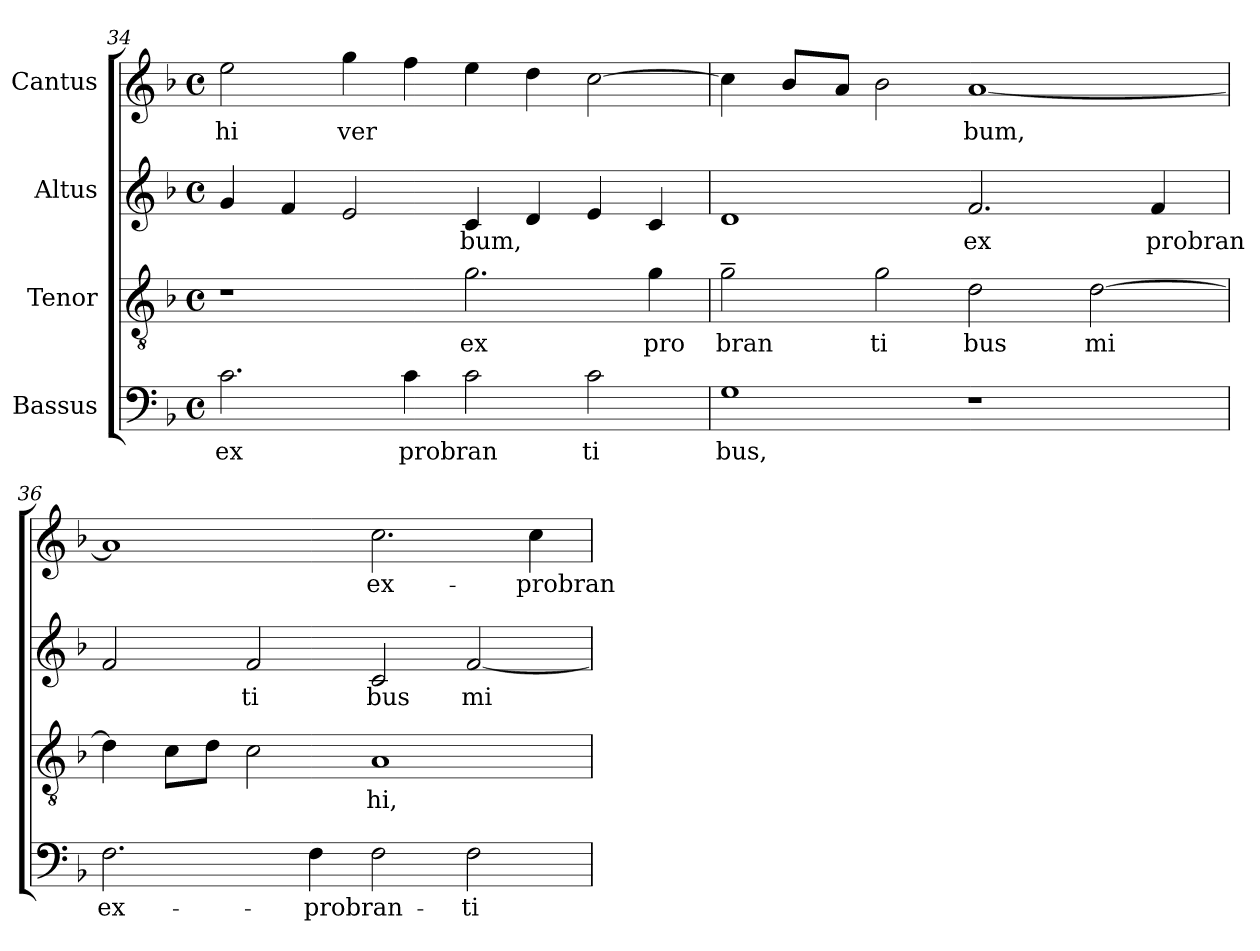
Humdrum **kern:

**kern	**text	**kern	**text	**kern	**text	**kern	**text
*part4	*part4	*part3	*part3	*part2	*part2	*part1	*part1
*staff4	*staff4	*staff3	*staff3	*staff2	*staff2	*staff1	*staff1
*I"Bassus	*	*I"Tenor	*	*I"Altus	*	*I"Cantus	*
*clefF4	*	*clefGv2	*	*clefG2	*	*clefG2	*
*k[b-]	*	*k[b-]	*	*k[b-]	*	*k[b-]	*
*F:	*	*F:	*	*F:	*	*F:	*
*M4/4	*	*M4/4	*	*M4/4	*	*M4/4	*
*met(c)	*	*met(c)	*	*met(c)	*	*met(c)	*
=34	=34	=34	=34	=34	=34	=34	=34
!	!LO:LY:b:cj	!	!	!	!	!	!LO:LY:b:cj
2.c\	ex	1r	.	4g/	.	2ee\	hi
.	.	.	.	4f/	.	.	.
!	!	!	!	!	!	!	!LO:LY:b
.	.	.	.	2e/	.	4gg\	ver
!	!LO:LY:b	!	!	!	!	!	!
4c\	probran	.	.	.	.	4ff\	.
!	!	!	!LO:LY:b:cj	!	!LO:LY:b	!	!
2c\	.	2.g\	ex	4c/	bum,	4ee\	.
.	.	.	.	4d/	.	4dd\	.
!	!LO:LY:b:cj	!	!	!	!	!	!
2c\	ti	.	.	4e/	.	[<2cc\	.
!	!	!	!LO:LY:b:cj	!	!	!	!
.	.	4g\	pro	4c/	.	.	.
!!LO:LB:g=z
=35	=35	=35	=35	=35	=35	=35	=35
!	!LO:LY:b:cj	!	!LO:LY:b:cj	!	!	!	!
*	*	*	*	*	*	*^	*
1G	bus,	2g~>\	bran	1d	.	4cc\]	4ryy	.
.	.	.	.	.	.	8b-/L	16ryy	.
.	.	.	.	.	.	.	1ryy	.
.	.	.	.	.	.	8a/J	.	.
!	!	!	!LO:LY:b:cj	!	!	!	!	!
.	.	2g\	ti	.	.	2b-\	.	.
!	!	!	!LO:LY:b:cj	!	!LO:LY:b:cj	!	!	!LO:LY:b
1r	.	2d\	bus	2.f/	ex	[<1a	.	bum,
.	.	.	.	.	.	.	2ryy	.
!	!	!	!LO:LY:b	!	!	!	!	!
.	.	[>2d\	mi	.	.	.	.	.
!	!	!	!	!	!LO:LY:b	!	!	!
.	.	.	.	4f/	probran	.	.	.
.	.	.	.	.	.	.	8.ryy	.
=36	=36	=36	=36	=36	=36	=36	=36	=36
!	!LO:LY:b:cj	!	!	!	!	!	!	!
*	*	*	*	*	*	*v	*v	*
2.F\	ex-	4d\]	.	2f/	.	1a]	.
.	.	8c\L	.	.	.	.	.
.	.	8d\J	.	.	.	.	.
!	!	!	!	!	!LO:LY:b:cj	!	!
.	.	2c\	.	2f/	ti	.	.
!	!LO:LY:b	!	!	!	!	!	!
4F\	-probran-	.	.	.	.	.	.
!	!	!	!LO:LY:b:cj	!	!LO:LY:b:cj	!	!LO:LY:b:cj
2F\	.	1A	hi,	2c/	bus	2.cc\	ex-
!	!LO:LY:b:cj	!	!	!	!LO:LY:b	!	!
2F\	-ti-	.	.	[<2f/	mi	.	.
!	!	!	!	!	!	!	!LO:LY:b
.	.	.	.	.	.	4cc\	-probran-
=	=	=	=	=	=	=	=
*-	*-	*-	*-	*-	*-	*-	*-
